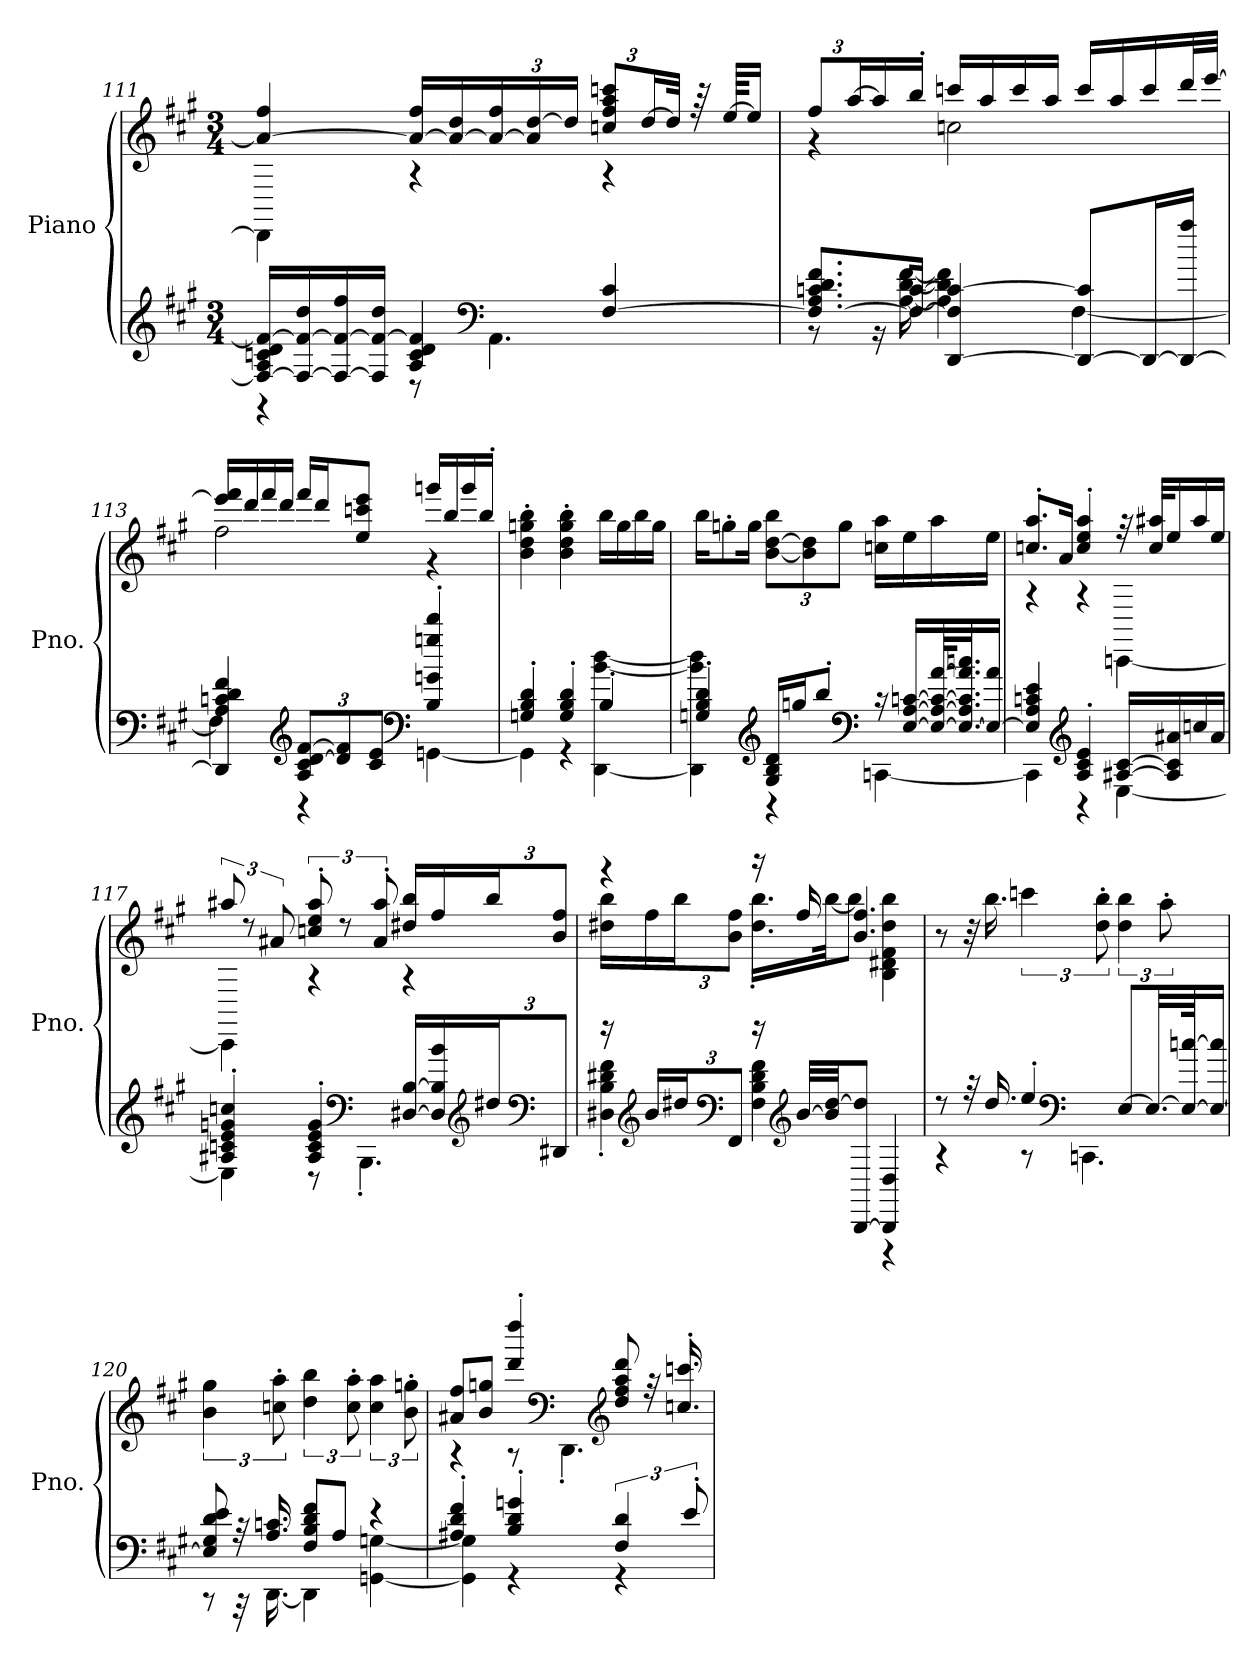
**kern	**kern
*part1	*part1
*staff2	*staff1
*I"Piano	*
*I'Pno.	*
!!LO:LB:g=z
*clefG2	*clefG2
*k[f#c#g#]	*k[f#c#g#]
*M3/4	*M3/4
=111	=111
*^	*^
16F#/_ 16A/ 16cn/ 16d/ 16f#/_LL	4r	4a/_ 4ff#/	4DD\]
16F#/_ 16f#/_ 16dd/	.	.	.
16F#/_ 16f#/_ 16ff#/	.	.	.
16F#/] 16f#/_ 16dd/JJ	.	.	.
4A/ 4c/ 4d/ 4f#/]	8r	16a/_ 16ff#/LL	4r
.	.	16a/_ 16dd/	.
*clefF4	*	*	*
*	*	*Xbrackettup	*
.	4.AA\	24a/_ 24ff#/	.
.	.	24a/] [24dd/	.
.	.	24dd/JJ]	.
[4F#/ 4c/	.	12ccn/ 12ff#/ 12aa/ 12cccn/L	4r
.	.	[24dd/L	.
.	.	32dd/JJk]	.
.	.	64r	.
.	.	[64ee/KKLL	.
.	.	16ee/JJ]	.
=112	=112	=112	=112
8.F#/_ 8.A/ 8.cn/ 8.d/ 8.f#/L	8r	12ff#/L	4r
.	.	[24aa/L	.
.	16r	16aa/]	.
16F#/_ [16c/Jk	[16A\ [16d\ [16f#\	16bb'/JJ	.
[4DD/ 4F#/] 4c/_	4A\] 4d\] 4f#\]	16cccn/LL	2ccn\
.	.	16aa/	.
.	.	16ccc/	.
.	.	16aa/JJ	.
8DD/_ 8c/]L	[4F#\	16ccc/LL	.
.	.	16aa/	.
16DD/L_	.	16ccc/	.
16DD/_ 16aa/JJ	.	32ddd/L	.
.	.	[32eee/JJJ	.
!!LO:LB:g=z	!!
=113	=113	=113	=113
4DD/] 4A/ 4cn/ 4d/ 4f#/	4F#\]	16eee/] 16fff#/LL	2ff#\
.	.	16ddd/	.
.	.	16fff#/	.
.	.	16ddd/JJ	.
*clefG2	*	*	*
*Xbrackettup	*	*	*
12A/ 12c/ [12d/ [12f#/L	4r	16fff#/LL	.
.	.	16ddd/J	.
12d/] 12f#/]	.	.	.
.	.	8ee/ 8cccn/ 8eee/J	.
12c/ 12e/J	.	.	.
*clefF4	*	*	*
4B/' 4gn/' 4ggn/' 4ddd/'	[4GGn\	16gggn/LL	4r
.	.	16bb/	.
.	.	16ggg/	.
.	.	16bb'/JJ	.
*	*	*v	*v
=114	=114	=114
4Gn/' 4B/' 4d/'	4GG\]	4b\' 4dd\' 4ggn\' 4bb\'
4G/' 4B/' 4d/'	4r	4b\' 4dd\' 4gg\' 4bb\'
4B'/	[4DD\ [4b\ [4dd\	16bb\LL
.	.	16gg\
.	.	16bb\
.	.	16gg\JJ
=115	=115	=115
4Gn/' 4B/' 4d/'	4DD\] 4b\] 4dd\]	16bb\KL
.	.	8ggn'\
.	.	16gg\Jk
*clefG2	*	*
16G/ 16B/ 16d/LL	4r	[12b\ [12dd\ 12bb\L
16ggn/J	.	.
.	.	12b\] 12dd\]
8bb'/J	.	.
.	.	12gg\J
*clefF4	*	*
16r	[4CCn\	16ccn\ 16aa\LL
[16E/ [16A/ [16cn/LL	.	16ee\
64E/_ 64A/_ 64c/_ [64a/KL	.	16aa\
32.E/_ 32.A/] 32.c/] 32.a/] 32.ccn/J	.	.
16E/_ 16a/JJ	.	16ee\JJ
!!LO:LB:g=z
=116	=116	=116
*	*	*^
4E/] 4A/ 4cn/ 4e/	4CC\]	8.ccn/' 8.aa/'L	4r
.	.	16a/Jk	.
*clefG2	*	*	*
4A/' 4c/' 4e/'	4r	4cc/' 4ee/' 4aa/'	4r
[16A#X/ [16c/LL	[4E\	32r	[4CCn\
.	.	32cc/ 32aa#X/KLL	.
16A#/] 16c/] 16a#X/	.	16ee/	.
16ccn/	.	16aa#/	.
16a#/JJ	.	16ee/JJ	.
=117	=117	=117	=117
*	*	*brackettup	*
4A#X/' 4cn/' 4e/' 4gn/' 4ccn/'	4E\]	12aa#X/	4CC\]
.	.	12r	.
.	.	12a#X/	.
4A#/' 4c/' 4e/' 4g/'	8r	12ccn/' 12ee/' 12aa#/'	4r
.	.	12r	.
*clefF4	*	*	*
.	4.BBB'\	.	.
.	.	12a#/' 12aa#/'	.
[16D#X/ [16B/LL	.	16dd#X/ 16bb/LL	4r
16D#/] 16B/] 16b/	.	16ff#/	.
*clefG2	*	*	*
*	*	*Xbrackettup	*
24dd#X/J	.	24bb/J	.
*clefF4	*	*	*
12DD#X/J	.	12b/ 12ff#/J	.
!!LO:PB:g=z	!!
=118	=118	=118	=118
16r	4D#X\' 4B\' 4d#X\' 4f#\'	4r	16dd#X\ 16bb\LL
*clefG2	*	*	*
16b/LL	.	.	16ff#\
24dd#X/J	.	.	24bb\J
*clefF4	*	*	*
12FF#/J	.	.	12b\ 12ff#\J
16r	4F#\ 4B\ 4d#\ 4f#\	16r	16.dd#\' 16.bb\'LL
*clefG2	*	*	*
[32b/LLL	.	16ff#/	.
32b/] [32dd#/JJ	.	.	[32bb\JK
[8BBB/ 8dd#/]J	.	4.b/ 4.ff#/	8bb\J]
4BBB/] 4D#/	4r	.	4B\ 4d#X\ 4f#\ 4dd#\ 4bb\
*	*	*v	*v
=119	=119	=119
8r	4r	8r
32r	.	32r
16.dd/	.	16.bb\
*	*	*brackettup
4ee'/	8r	6cccn\
*clefF4	*	*
.	4.CCn\	.
.	.	12dd\' 12bb\'
[8E/L	.	6dd\ 6bb\
32.E/LL_	.	.
.	.	12aa'\
64E/_ [64ccn/JK	.	.
16E/_ 16cc/]JJ	.	.
=120	=120	=120
8E/] 8G#/ 8d/ 8e/	8r	6b\ 6gg#\
32r	32r	.
16.A/ 16.cn/	[16.DD\	.
.	.	12ccn\' 12aa\'
8F#/ 8B/ 8d/ 8f#/L	4DD\]	6dd\ 6bb\
8A/J	.	.
.	.	12cc\' 12aa\'
4r	[4GGn\ [4Gn\	6cc\ 6aa\
.	.	12b\' 12ggn\'
!!LO:LB:g=z
=121	=121	=121
*	*	*^
4A#X/' 4d/' 4f#/'	4GG\] 4G\]	8a#X/ 8ff#/L	4r
.	.	8b/ 8ggn/J	.
4B/' 4d/' 4gn/'	4r	4ddd/' 4dddd/'	8r
*	*	*clefF4	*
.	.	.	4.DD'\
*	*	*clefG2	*
*brackettup	*	*	*
6F#/ 6d/	4r	8dd/ 8ff#/ 8aa/ 8ddd/	.
.	.	32r	.
.	.	16.ccn/' 16.cccn/'	.
12e'/	.	.	.
*v	*v	*	*
*	*v	*v
=	=
*-	*-
